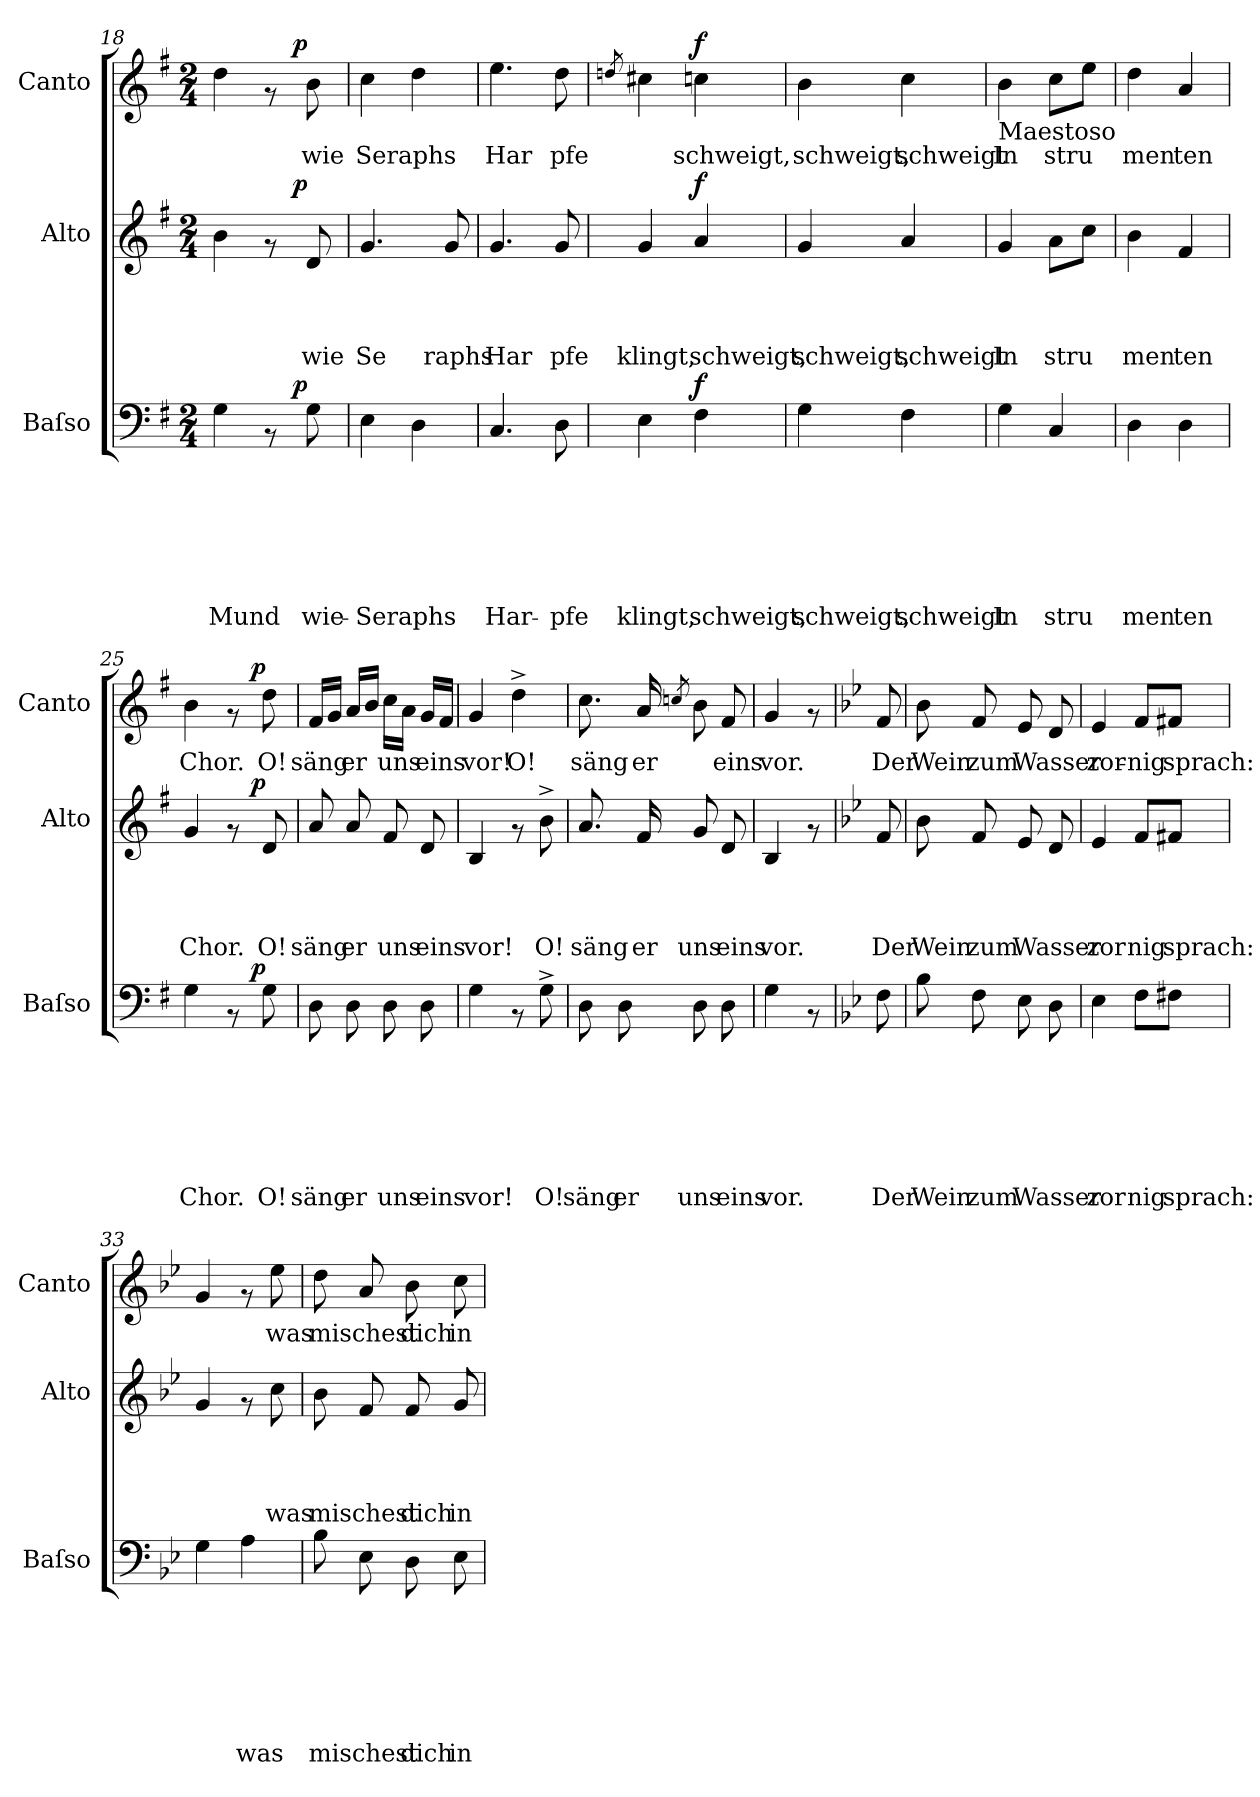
**kern	**text	**text	**text	**text	**text	**text	**text	**dynam	**kern	**text	**text	**text	**text	**dynam	**kern	**text	**dynam
*part3	*part3	*part3	*part3	*part3	*part3	*part3	*part3	*part3	*part2	*part2	*part2	*part2	*part2	*part2	*part1	*part1	*part1
*staff3	*staff3	*staff3	*staff3	*staff3	*staff3	*staff3	*staff3	*staff3	*staff2	*staff2	*staff2	*staff2	*staff2	*staff2	*staff1	*staff1	*staff1
*I"Baſso	*	*	*	*	*	*	*	*	*I"Alto	*	*	*	*	*	*I"Canto	*	*
*I'Baſso	*	*	*	*	*	*	*	*	*I'Alto	*	*	*	*	*	*I'Canto	*	*
*clefF4	*	*	*	*	*	*	*	*	*clefG2	*	*	*	*	*	*clefG2	*	*
*k[f#]	*	*	*	*	*	*	*	*	*k[f#]	*	*	*	*	*	*k[f#]	*	*
*G:	*	*	*	*	*	*	*	*	*G:	*	*	*	*	*	*G:	*	*
*M2/4	*	*	*	*	*	*	*	*	*M2/4	*	*	*	*	*	*M2/4	*	*
=18	=18	=18	=18	=18	=18	=18	=18	=18	=18	=18	=18	=18	=18	=18	=18	=18	=18
!	!	!	!	!	!	!	!LO:LY:b	!	!	!	!	!	!	!	!	!	!
*^	*	*	*	*	*	*	*	*	*^	*	*	*	*	*	*^	*	*
4G\	4ryy	.	.	.	.	.	.	Mund	.	4b\	4ryy	.	.	.	.	.	4dd\	4ryy	.	.
8rAA	16.ryy	.	.	.	.	.	.	.	.	8rf	16.ryy	.	.	.	.	.	8rf	16.ryy	.	.
!	!	!	!	!	!	!	!	!	!LO:DY:a	!	!	!	!	!	!	!LO:DY:a	!	!	!	!LO:DY:a
.	8ryy	.	.	.	.	.	.	.	p	.	8ryy	.	.	.	.	p	.	8ryy	.	p
!	!	!	!	!	!	!	!	!LO:LY:b	!	!	!	!	!	!	!LO:LY:b	!	!	!	!LO:LY:b	!
8G\	.	.	.	.	.	.	.	wie-	.	8d/	.	.	.	.	wie	.	8b\	.	wie	.
.	32ryy	.	.	.	.	.	.	.	.	.	32ryy	.	.	.	.	.	.	32ryy	.	.
=19	=19	=19	=19	=19	=19	=19	=19	=19	=19	=19	=19	=19	=19	=19	=19	=19	=19	=19	=19	=19
!	!	!	!	!	!	!	!	!LO:LY:b	!	!	!	!	!	!	!LO:LY:b	!	!	!	!LO:LY:b	!
*v	*v	*	*	*	*	*	*	*	*	*	*	*	*	*	*	*	*v	*v	*	*
*	*	*	*	*	*	*	*	*	*v	*v	*	*	*	*	*	*	*	*
4E\	.	.	.	.	.	.	-Seraphs	.	4.g/	.	.	.	Se	.	4cc\	Seraphs	.
4D\	.	.	.	.	.	.	.	.	.	.	.	.	.	.	4dd\	.	.
!	!	!	!	!	!	!	!	!	!	!	!	!	!LO:LY:b	!	!	!	!
.	.	.	.	.	.	.	.	.	8g/	.	.	.	raphs	.	.	.	.
=20	=20	=20	=20	=20	=20	=20	=20	=20	=20	=20	=20	=20	=20	=20	=20	=20	=20
!	!	!	!	!	!	!	!LO:LY:b	!	!	!	!	!	!LO:LY:b	!	!	!LO:LY:b	!
4.C/	.	.	.	.	.	.	Har-	.	4.g/	.	.	.	Har	.	4.ee\	Har	.
!	!	!	!	!	!	!	!LO:LY:b	!	!	!	!	!	!LO:LY:b	!	!	!LO:LY:b	!
8D\	.	.	.	.	.	.	-pfe	.	8g/	.	.	.	pfe	.	8dd\	pfe	.
=21	=21	=21	=21	=21	=21	=21	=21	=21	=21	=21	=21	=21	=21	=21	=21	=21	=21
.	.	.	.	.	.	.	.	.	.	.	.	.	.	.	8qddn/	.	.
!	!	!	!	!	!	!	!LO:LY:b	!	!	!	!	!	!LO:LY:b	!	!	!	!
4E\	.	.	.	.	.	.	klingt,	.	4g/	.	.	.	klingt,	.	4cc#X\	.	.
!	!	!	!	!	!	!	!LO:LY:b	!LO:DY:a	!	!	!	!	!LO:LY:b	!LO:DY:a	!	!LO:LY:b	!LO:DY:a
4F#\	.	.	.	.	.	.	schweigt,	f	4a/	.	.	.	schweigt,	f	4ccn\	schweigt,	f
=22	=22	=22	=22	=22	=22	=22	=22	=22	=22	=22	=22	=22	=22	=22	=22	=22	=22
!	!	!	!	!	!	!	!LO:LY:b	!	!	!	!	!	!LO:LY:b	!	!	!LO:LY:b	!
4G\	.	.	.	.	.	.	schweigt,	.	4g/	.	.	.	schweigt,	.	4b\	schweigt,	.
!	!	!	!	!	!	!	!LO:LY:b	!	!	!	!	!	!LO:LY:b	!	!	!LO:LY:b	!
4F#\	.	.	.	.	.	.	schweigt	.	4a/	.	.	.	schweigt	.	4cc\	schweigt	.
!!LO:PB:g=z
=23	=23	=23	=23	=23	=23	=23	=23	=23	=23	=23	=23	=23	=23	=23	=23	=23	=23
!	!	!	!	!	!	!	!	!	!	!	!	!	!	!	!LO:TX:b:t=Maestoso	!	!
!	!	!	!	!	!	!	!LO:LY:b	!	!	!	!	!	!LO:LY:b	!	!	!LO:LY:b	!
4G\	.	.	.	.	.	.	In	.	4g/	.	.	.	In	.	4b\	In	.
!	!	!	!	!	!	!	!LO:LY:b	!	!	!	!	!	!LO:LY:b	!	!	!LO:LY:b	!
4C/	.	.	.	.	.	.	stru	.	8a\L	.	.	.	stru	.	8cc\L	stru	.
.	.	.	.	.	.	.	.	.	8cc\J	.	.	.	.	.	8ee\J	.	.
=24	=24	=24	=24	=24	=24	=24	=24	=24	=24	=24	=24	=24	=24	=24	=24	=24	=24
!	!	!	!	!	!	!	!LO:LY:b	!	!	!	!	!	!LO:LY:b	!	!	!LO:LY:b	!
4D\	.	.	.	.	.	.	men	.	4b\	.	.	.	men	.	4dd\	men	.
!	!	!	!	!	!	!	!LO:LY:b	!	!	!	!	!	!LO:LY:b	!	!	!LO:LY:b	!
4D\	.	.	.	.	.	.	ten	.	4f#/	.	.	.	ten	.	4a/	ten	.
=25	=25	=25	=25	=25	=25	=25	=25	=25	=25	=25	=25	=25	=25	=25	=25	=25	=25
!	!	!	!	!	!	!	!LO:LY:b	!	!	!	!	!	!LO:LY:b	!	!	!LO:LY:b	!
*^	*	*	*	*	*	*	*	*	*^	*	*	*	*	*	*^	*	*
4G\	4ryy	.	.	.	.	.	.	Chor.	.	4g/	4ryy	.	.	.	Chor.	.	4b\	4ryy	Chor.	.
8rAA	16.ryy	.	.	.	.	.	.	.	.	8rf	16.ryy	.	.	.	.	.	8rf	16.ryy	.	.
!	!	!	!	!	!	!	!	!	!LO:DY:a	!	!	!	!	!	!	!LO:DY:a	!	!	!	!LO:DY:a
.	8ryy	.	.	.	.	.	.	.	p	.	8ryy	.	.	.	.	p	.	8ryy	.	p
!	!	!	!	!	!	!	!	!LO:LY:b	!	!	!	!	!	!	!LO:LY:b	!	!	!	!LO:LY:b	!
8G\	.	.	.	.	.	.	.	O!	.	8d/	.	.	.	.	O!	.	8dd\	.	O!	.
.	32ryy	.	.	.	.	.	.	.	.	.	32ryy	.	.	.	.	.	.	32ryy	.	.
=26	=26	=26	=26	=26	=26	=26	=26	=26	=26	=26	=26	=26	=26	=26	=26	=26	=26	=26	=26	=26
!	!	!	!	!	!	!	!	!LO:LY:b	!	!	!	!	!	!	!LO:LY:b	!	!	!	!LO:LY:b	!
*v	*v	*	*	*	*	*	*	*	*	*	*	*	*	*	*	*	*v	*v	*	*
*	*	*	*	*	*	*	*	*	*v	*v	*	*	*	*	*	*	*	*
8D\	.	.	.	.	.	.	säng	.	8a/	.	.	.	säng	.	16f#/LL	säng	.
.	.	.	.	.	.	.	.	.	.	.	.	.	.	.	16g/JJ	.	.
!	!	!	!	!	!	!	!LO:LY:b	!	!	!	!	!	!LO:LY:b	!	!	!LO:LY:b	!
8D\	.	.	.	.	.	.	er	.	8a/	.	.	.	er	.	16a/LL	er	.
.	.	.	.	.	.	.	.	.	.	.	.	.	.	.	16b/JJ	.	.
!	!	!	!	!	!	!	!LO:LY:b	!	!	!	!	!	!LO:LY:b	!	!	!LO:LY:b	!
8D\	.	.	.	.	.	.	uns	.	8f#/	.	.	.	uns	.	16cc\LL	uns	.
.	.	.	.	.	.	.	.	.	.	.	.	.	.	.	16a\JJ	.	.
!	!	!	!	!	!	!	!LO:LY:b	!	!	!	!	!	!LO:LY:b	!	!	!LO:LY:b	!
8D\	.	.	.	.	.	.	eins	.	8d/	.	.	.	eins	.	16g/LL	eins	.
.	.	.	.	.	.	.	.	.	.	.	.	.	.	.	16f#/JJ	.	.
=27	=27	=27	=27	=27	=27	=27	=27	=27	=27	=27	=27	=27	=27	=27	=27	=27	=27
!	!	!	!	!	!	!	!LO:LY:b	!	!	!	!	!	!LO:LY:b	!	!	!LO:LY:b	!
4G\	.	.	.	.	.	.	vor!	.	4B/	.	.	.	vor!	.	4g/	vor!	.
!	!	!	!	!	!	!	!	!	!	!	!	!	!	!	!	!LO:LY:b	!
8rAA	.	.	.	.	.	.	.	.	8rf	.	.	.	.	.	4dd^>\	O!	.
!	!	!	!	!	!	!	!LO:LY:b	!	!	!	!	!	!LO:LY:b	!	!	!	!
8G^>\	.	.	.	.	.	.	O!	.	8b^>\	.	.	.	O!	.	.	.	.
=28	=28	=28	=28	=28	=28	=28	=28	=28	=28	=28	=28	=28	=28	=28	=28	=28	=28
!	!	!	!	!	!	!	!LO:LY:b	!	!	!	!	!	!LO:LY:b	!	!	!LO:LY:b	!
8D\	.	.	.	.	.	.	säng	.	8.a/	.	.	.	säng	.	8.cc\	säng	.
!	!	!	!	!	!	!	!LO:LY:b	!	!	!	!	!	!	!	!	!	!
8D\	.	.	.	.	.	.	er	.	.	.	.	.	.	.	.	.	.
!	!	!	!	!	!	!	!	!	!	!	!	!	!LO:LY:b	!	!	!LO:LY:b	!
.	.	.	.	.	.	.	.	.	16f#/	.	.	.	er	.	16a/	er	.
.	.	.	.	.	.	.	.	.	.	.	.	.	.	.	8qccn/	.	.
!	!	!	!	!	!	!	!LO:LY:b	!	!	!	!	!	!LO:LY:b	!	!	!	!
8D\	.	.	.	.	.	.	uns	.	8g/	.	.	.	uns	.	8b\	.	.
!	!	!	!	!	!	!	!LO:LY:b	!	!	!	!	!	!LO:LY:b	!	!	!LO:LY:b	!
8D\	.	.	.	.	.	.	eins	.	8d/	.	.	.	eins	.	8f#/	eins	.
=29	=29	=29	=29	=29	=29	=29	=29	=29	=29	=29	=29	=29	=29	=29	=29	=29	=29
!	!	!	!	!	!	!	!LO:LY:b	!	!	!	!	!	!LO:LY:b	!	!	!LO:LY:b	!
4G\	.	.	.	.	.	.	vor.	.	4B/	.	.	.	vor.	.	4g/	vor.	.
8rAA	.	.	.	.	.	.	.	.	8rf	.	.	.	.	.	8rf	.	.
!!LO:PB:g=z
=30	=30	=30	=30	=30	=30	=30	=30	=30	=30	=30	=30	=30	=30	=30	=30	=30	=30
*k[b-e-]	*	*	*	*	*	*	*	*	*k[b-e-]	*	*	*	*	*	*k[b-e-]	*	*
*B-:	*	*	*	*	*	*	*	*	*B-:	*	*	*	*	*	*B-:	*	*
!	!	!	!	!	!	!	!LO:LY:b	!	!	!	!	!	!LO:LY:b	!	!	!LO:LY:b	!
8F\	.	.	.	.	.	.	Der	.	8f/	.	.	.	Der	.	8f/	Der	.
=31	=31	=31	=31	=31	=31	=31	=31	=31	=31	=31	=31	=31	=31	=31	=31	=31	=31
!	!	!	!	!	!	!	!LO:LY:b	!	!	!	!	!	!LO:LY:b	!	!	!LO:LY:b	!
8B-\	.	.	.	.	.	.	Wein	.	8b-\	.	.	.	Wein	.	8b-\	Wein	.
!	!	!	!	!	!	!	!LO:LY:b	!	!	!	!	!	!LO:LY:b	!	!	!LO:LY:b	!
8F\	.	.	.	.	.	.	zum	.	8f/	.	.	.	zum	.	8f/	zum	.
!	!	!	!	!	!	!	!LO:LY:b	!	!	!	!	!	!LO:LY:b	!	!	!LO:LY:b	!
8E-\	.	.	.	.	.	.	Wasser	.	8e-/	.	.	.	Wasser	.	8e-/	Wasser	.
8D\	.	.	.	.	.	.	.	.	8d/	.	.	.	.	.	8d/	.	.
=32	=32	=32	=32	=32	=32	=32	=32	=32	=32	=32	=32	=32	=32	=32	=32	=32	=32
!	!	!	!	!	!	!	!LO:LY:b	!	!	!	!	!	!LO:LY:b	!	!	!LO:LY:b	!
4E-\	.	.	.	.	.	.	zor	.	4e-/	.	.	.	zor	.	4e-/	zor-	.
!	!	!	!	!	!	!	!LO:LY:b	!	!	!	!	!	!LO:LY:b	!	!	!LO:LY:b	!
8F\L	.	.	.	.	.	.	nig	.	8f/L	.	.	.	nig	.	8f/L	-nig	.
!	!	!	!	!	!	!	!LO:LY:b	!	!	!	!	!	!LO:LY:b	!	!	!LO:LY:b	!
8F#X\J	.	.	.	.	.	.	sprach:	.	8f#X/J	.	.	.	sprach:	.	8f#X/J	sprach:	.
=33	=33	=33	=33	=33	=33	=33	=33	=33	=33	=33	=33	=33	=33	=33	=33	=33	=33
4G\	.	.	.	.	.	.	.	.	4g/	.	.	.	.	.	4g/	.	.
!	!	!	!	!	!	!	!LO:LY:b	!	!	!	!	!	!	!	!	!	!
4A\	.	.	.	.	.	.	was	.	8rf	.	.	.	.	.	8rf	.	.
!	!	!	!	!	!	!	!	!	!	!	!	!	!LO:LY:b	!	!	!LO:LY:b	!
.	.	.	.	.	.	.	.	.	8cc\	.	.	.	was	.	8ee-\	was	.
=34	=34	=34	=34	=34	=34	=34	=34	=34	=34	=34	=34	=34	=34	=34	=34	=34	=34
!	!	!	!	!	!	!	!LO:LY:b	!	!	!	!	!	!LO:LY:b	!	!	!LO:LY:b	!
8B-\	.	.	.	.	.	.	mischest	.	8b-\	.	.	.	mischest	.	8dd\	mischest	.
8E-\	.	.	.	.	.	.	.	.	8f/	.	.	.	.	.	8a/	.	.
!	!	!	!	!	!	!	!LO:LY:b	!	!	!	!	!	!LO:LY:b	!	!	!LO:LY:b	!
8D\	.	.	.	.	.	.	dich	.	8f/	.	.	.	dich	.	8b-\	dich	.
!	!	!	!	!	!	!	!LO:LY:b	!	!	!	!	!	!LO:LY:b	!	!	!LO:LY:b	!
8E-\	.	.	.	.	.	.	in	.	8g/	.	.	.	in	.	8cc\	in-	.
=	=	=	=	=	=	=	=	=	=	=	=	=	=	=	=	=	=
*-	*-	*-	*-	*-	*-	*-	*-	*-	*-	*-	*-	*-	*-	*-	*-	*-	*-
